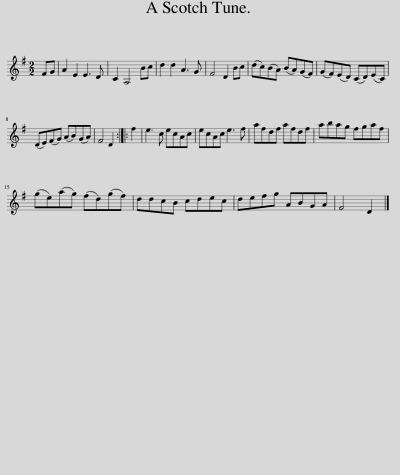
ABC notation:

X:1
L:1/8
M:2/2
I:linebreak $
K:G
V:1 treble
V:1
 FG | A2 E2 E3 D | C2 A,4 Bc | d2 d2 A3 G | F4 D2 Bc | %5
 (dc)(BA) (BA)(GF) | (GF)(ED) (CD)(EC) |$ (DE)(FG) (AB)(GA) | F4 D2 :: f2 | %10
 e3 c ecAc | ecAc e3 f | afdf afdf | abag fgaf |$ (ge)(ag) (fd)(gf) | %15
 ddcB cdec | defg ABGA | F4 D2 |] %18
